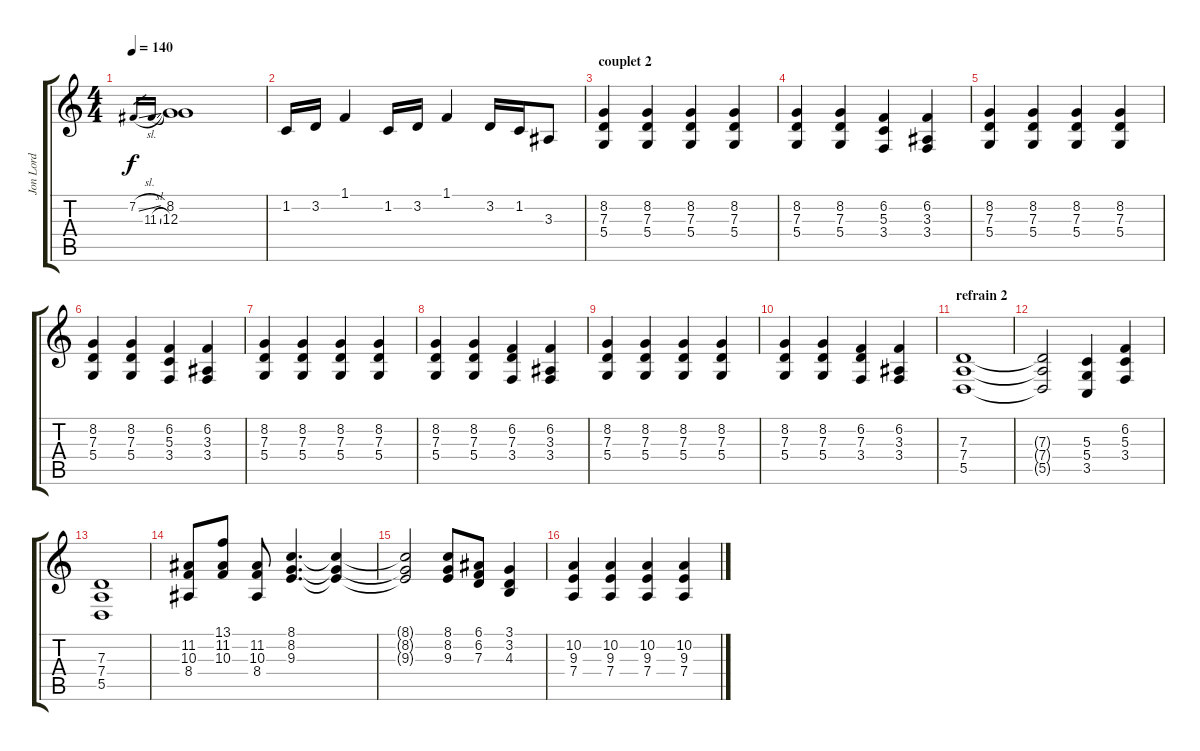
\track ("Jon Lord" "Jon Lord") {instrument drawbarorgan}
\staff {score tabs}
\tuning (E4 B3 G3 D3 A2 E2) {hide}
\ts (4 4)
\tempo 140
\clef g2
\ks c
7.2{sl}.16{gr dy f} 11.3{sl}.16{gr} (8.2 12.3).1 |
1.2.16 3.2.16 1.1.4 1.2.16 3.2.16 1.1.4 3.2.16 1.2.16 3.3.8 |
\section ("" "couplet 2")
(8.2 7.3 5.4).4 (8.2 7.3 5.4).4 (8.2 7.3 5.4).4 (8.2 7.3 5.4).4 |
(8.2 7.3 5.4).4 (8.2 7.3 5.4).4 (6.2 5.3 3.4).4 (6.2 3.3 3.4).4 |
(8.2 7.3 5.4).4 (8.2 7.3 5.4).4 (8.2 7.3 5.4).4 (8.2 7.3 5.4).4 |
(8.2 7.3 5.4).4 (8.2 7.3 5.4).4 (6.2 5.3 3.4).4 (6.2 3.3 3.4).4 |
(8.2 7.3 5.4).4 (8.2 7.3 5.4).4 (8.2 7.3 5.4).4 (8.2 7.3 5.4).4 |
(8.2 7.3 5.4).4 (8.2 7.3 5.4).4 (6.2 7.3 3.4).4 (6.2 3.3 3.4).4 |
(8.2 7.3 5.4).4 (8.2 7.3 5.4).4 (8.2 7.3 5.4).4 (8.2 7.3 5.4).4 |
(8.2 7.3 5.4).4 (8.2 7.3 5.4).4 (6.2 7.3 3.4).4 (6.2 3.3 3.4).4 |
\section ("" "refrain 2")
(7.3 7.4 5.5).1 |
(7.3{t} 7.4{t} 5.5{t}).2 (5.3 5.4 3.5).4 (6.2 5.3 3.4).4 |
(7.3 7.4 5.5).1 |
(11.2 10.3 8.4).8 (13.1 11.2 10.3).8 (11.2 10.3 8.4).8 (8.1 8.2 9.3).4{d} (8.1{t} 8.2{t} 9.3{t}).4 |
(8.1{t} 8.2{t} 9.3{t}).2 (8.1 8.2 9.3).8 (6.1 6.2 7.3).8 (3.1 3.2 4.3).4 |
(10.2 9.3 7.4).4 (10.2 9.3 7.4).4 (10.2 9.3 7.4).4 (10.2 9.3 7.4).4
